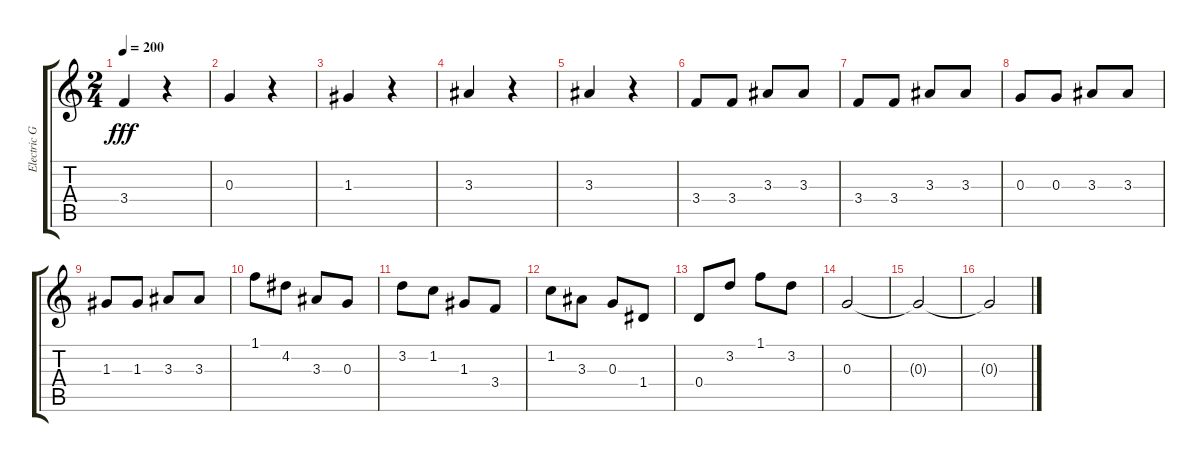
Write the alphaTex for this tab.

\track ("Electric Guitar 3" "Electric G") {instrument distortionguitar}
\staff {score tabs}
\tuning (E4 B3 G3 D3 A2 E2) {hide}
\ts (2 4)
\tempo 200
\clef g2
\ks c
3.4.4{dy fff} r.4 |
0.3.4 r.4 |
1.3.4 r.4 |
3.3.4 r.4 |
3.3.4 r.4 |
3.4.8 3.4.8 3.3.8 3.3.8 |
3.4.8 3.4.8 3.3.8 3.3.8 |
0.3.8 0.3.8 3.3.8 3.3.8 |
1.3.8 1.3.8 3.3.8 3.3.8 |
1.1.8 4.2.8 3.3.8 0.3.8 |
3.2.8 1.2.8 1.3.8 3.4.8 |
1.2.8 3.3.8 0.3.8 1.4.8 |
0.4.8 3.2.8 1.1.8 3.2.8 |
0.3.2 |
0.3{t}.2 |
0.3{t}.2
